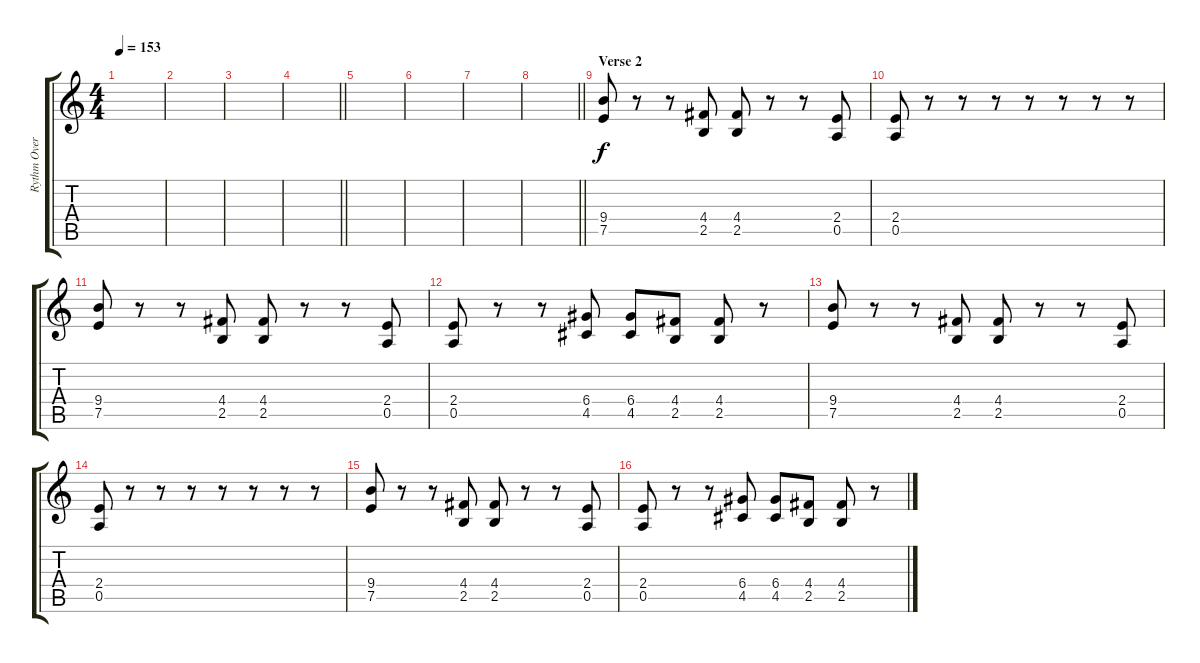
\track ("Rythm Overdub" "Rythm Over") {instrument distortionguitar}
\staff {score tabs}
\tuning (E4 B3 G3 D3 A2 E2) {hide}
\ts (4 4)
\tempo 153
\clef g2
\ks c
|
|
|
\barLineRight lightlight
|
|
|
|
\barLineRight lightlight
|
\section ("" "Verse 2")
(9.4 7.5).8 r.8 r.8 (4.4 2.5).8 (4.4 2.5).8 r.8 r.8 (2.4 0.5).8 |
(2.4 0.5).8 r.8 r.8 r.8 r.8 r.8 r.8 r.8 |
(9.4 7.5).8 r.8 r.8 (4.4 2.5).8 (4.4 2.5).8 r.8 r.8 (2.4 0.5).8 |
(2.4 0.5).8 r.8 r.8 (6.4 4.5).8 (6.4 4.5).8 (4.4 2.5).8 (4.4 2.5).8 r.8 |
(9.4 7.5).8 r.8 r.8 (4.4 2.5).8 (4.4 2.5).8 r.8 r.8 (2.4 0.5).8 |
(2.4 0.5).8 r.8 r.8 r.8 r.8 r.8 r.8 r.8 |
(9.4 7.5).8 r.8 r.8 (4.4 2.5).8 (4.4 2.5).8 r.8 r.8 (2.4 0.5).8 |
(2.4 0.5).8 r.8 r.8 (6.4 4.5).8 (6.4 4.5).8 (4.4 2.5).8 (4.4 2.5).8 r.8
